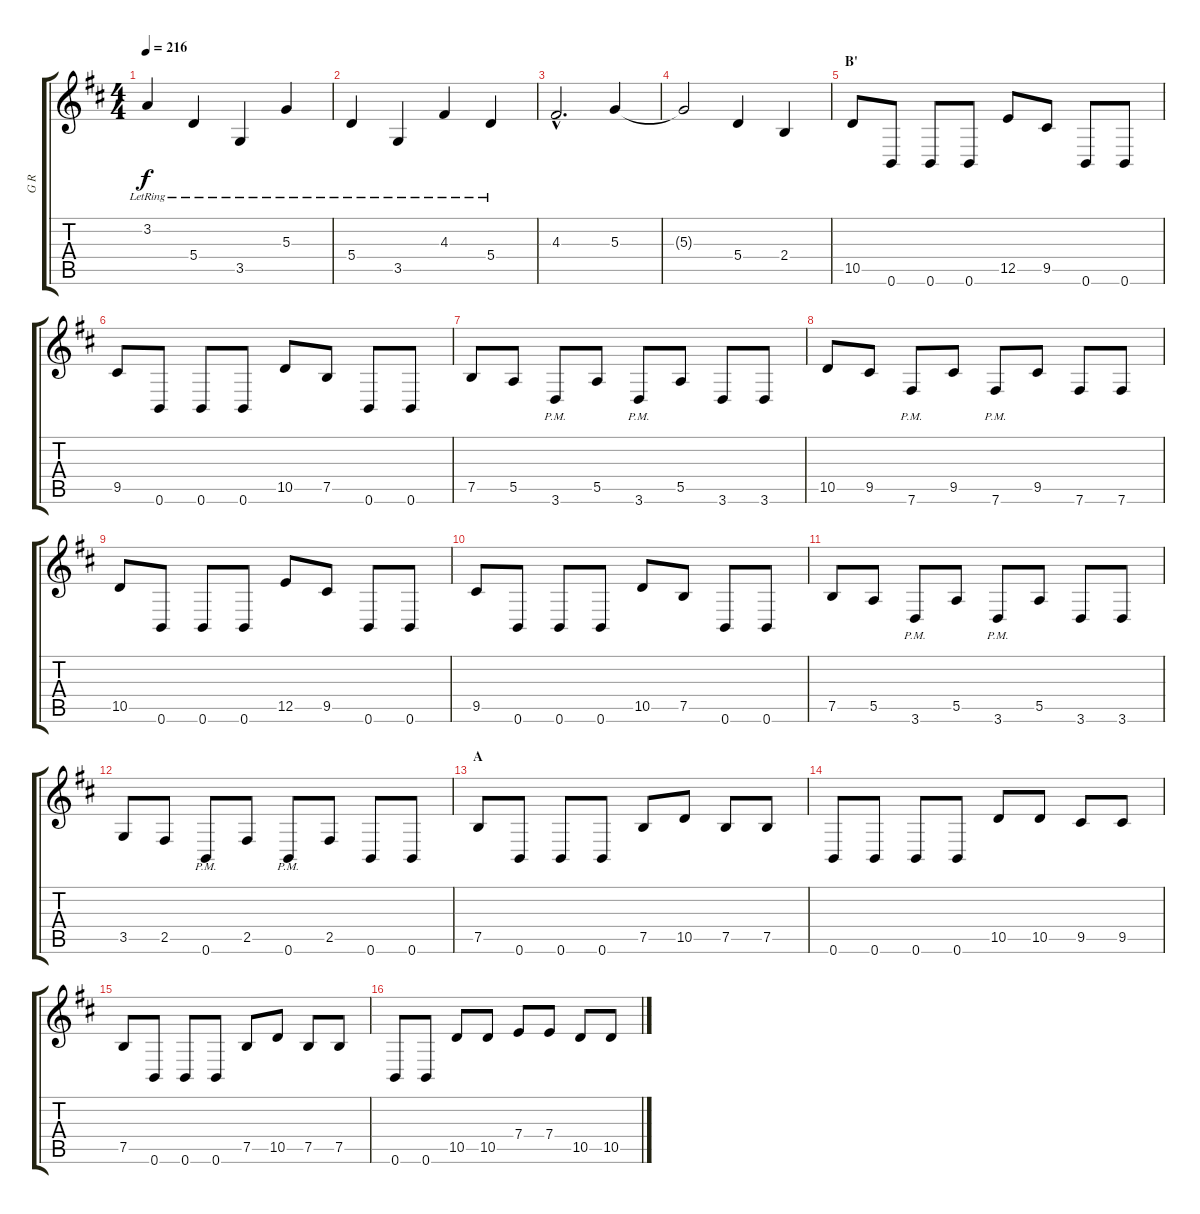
\track ("G R" "G R") {instrument distortionguitar}
\staff {score tabs}
\tuning (B3 Gb3 D3 A2 E2 B1) {hide}
\ts (4 4)
\tempo 216
\clef g2
\ks d
3.2{lr}.4{dy f} 5.4{lr}.4 3.5{lr}.4 5.3{lr}.4 |
5.4{lr}.4 3.5{lr}.4 4.3{lr}.4 5.4{lr}.4 |
4.3{hac}.2{d} 5.3.4 |
5.3{t}.2 5.4.4 2.4.4 |
\section ("" "B'")
10.5.8 0.6.8 0.6.8 0.6.8 12.5.8 9.5.8 0.6.8 0.6.8 |
9.5.8 0.6.8 0.6.8 0.6.8 10.5.8 7.5.8 0.6.8 0.6.8 |
7.5.8 5.5.8 3.6{pm}.8 5.5.8 3.6{pm}.8 5.5.8 3.6.8 3.6.8 |
10.5.8 9.5.8 7.6{pm}.8 9.5.8 7.6{pm}.8 9.5.8 7.6.8 7.6.8 |
10.5.8 0.6.8 0.6.8 0.6.8 12.5.8 9.5.8 0.6.8 0.6.8 |
9.5.8 0.6.8 0.6.8 0.6.8 10.5.8 7.5.8 0.6.8 0.6.8 |
7.5.8 5.5.8 3.6{pm}.8 5.5.8 3.6{pm}.8 5.5.8 3.6.8 3.6.8 |
3.5.8 2.5.8 0.6{pm}.8 2.5.8 0.6{pm}.8 2.5.8 0.6.8 0.6.8 |
\section ("" "A")
7.5.8 0.6.8 0.6.8 0.6.8 7.5.8 10.5.8 7.5.8 7.5.8 |
0.6.8 0.6.8 0.6.8 0.6.8 10.5.8 10.5.8 9.5.8 9.5.8 |
7.5.8 0.6.8 0.6.8 0.6.8 7.5.8 10.5.8 7.5.8 7.5.8 |
0.6.8 0.6.8 10.5.8 10.5.8 7.4.8 7.4.8 10.5.8 10.5.8
